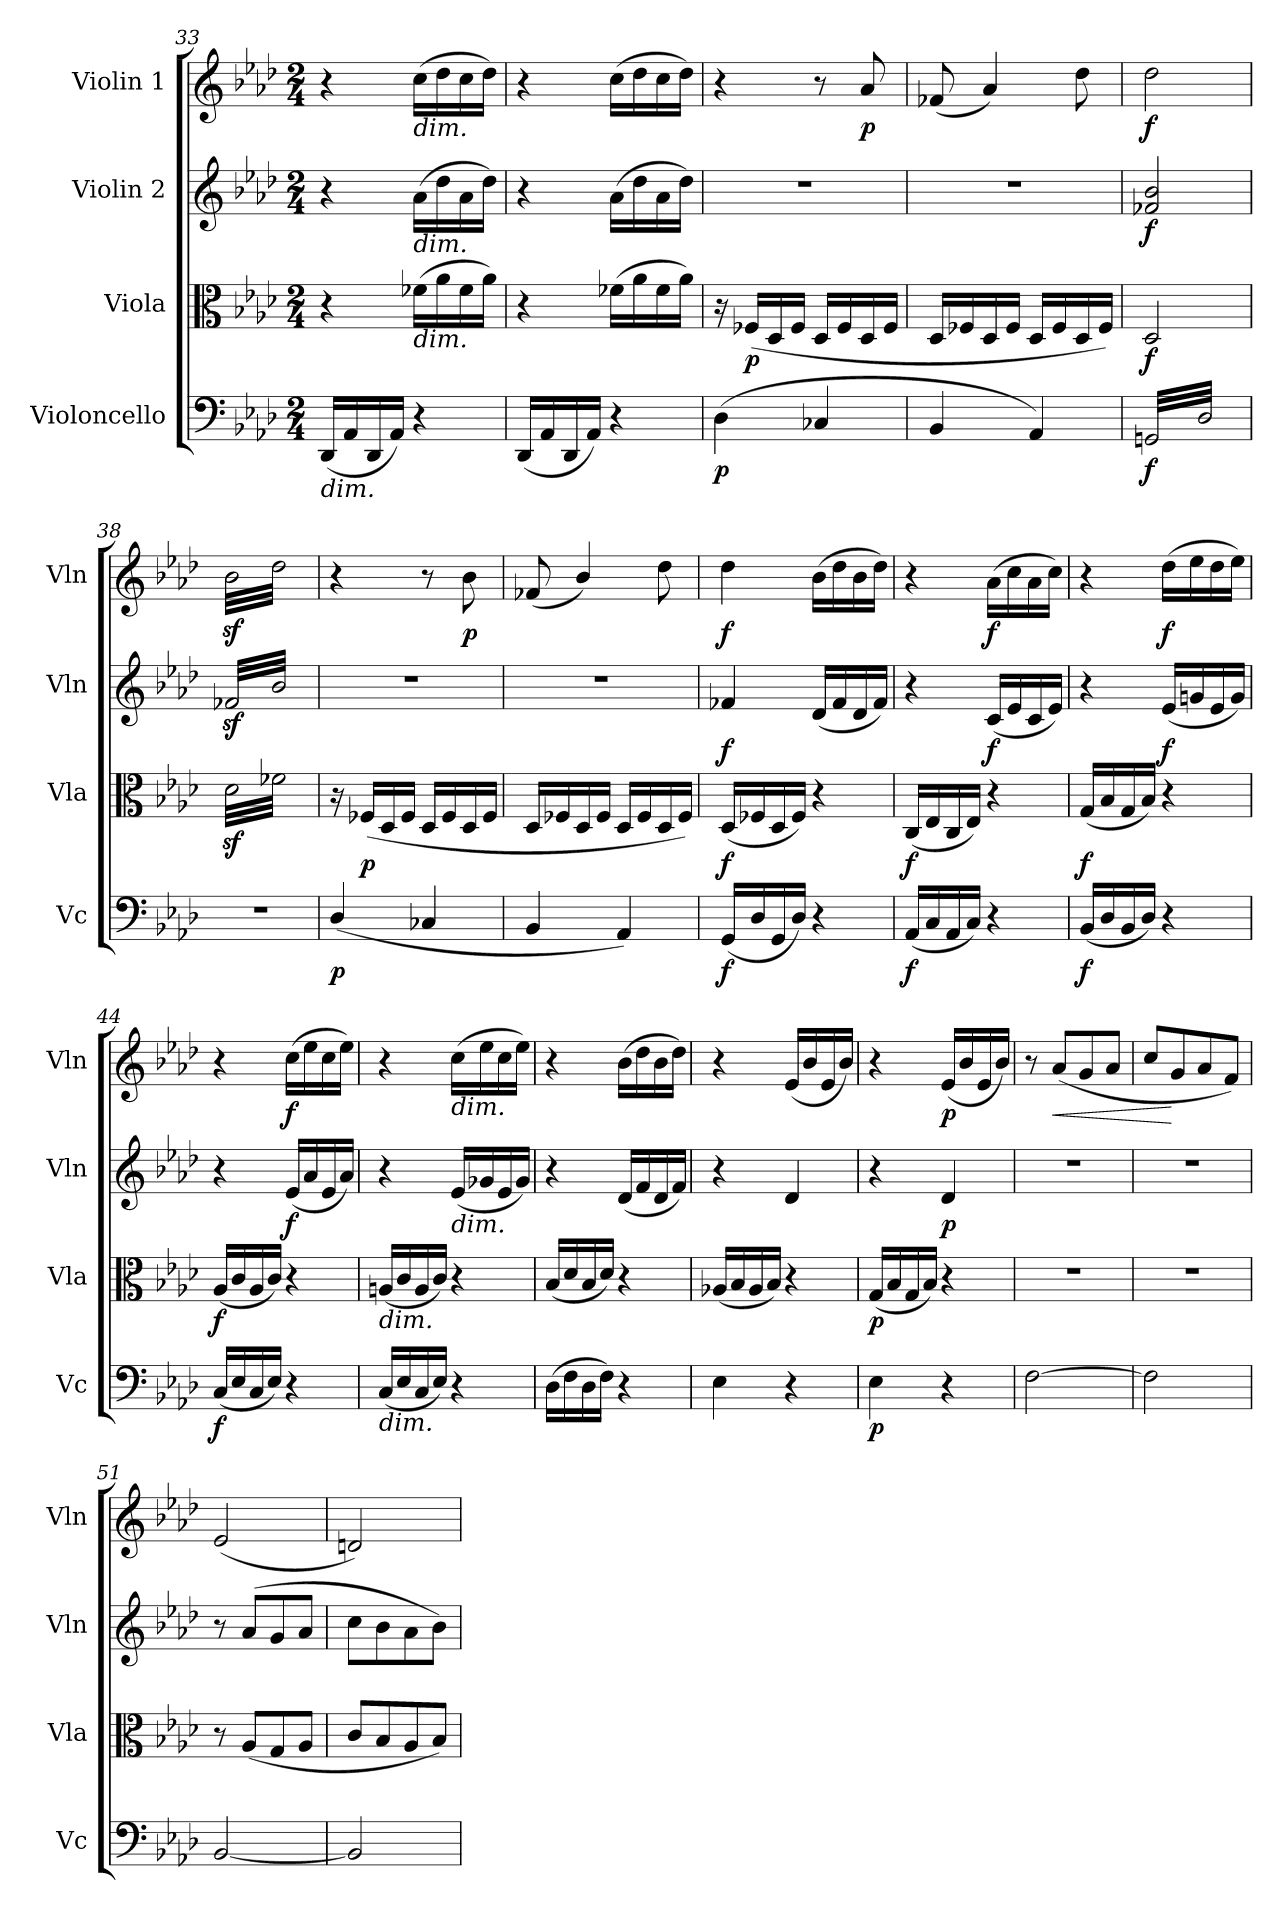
**kern	**dynam	**kern	**dynam	**kern	**dynam	**kern	**dynam
*part4	*part4	*part3	*part3	*part2	*part2	*part1	*part1
*staff4	*staff4	*staff3	*staff3	*staff2	*staff2	*staff1	*staff1
*I"Violoncello	*	*I"Viola	*	*I"Violin 2	*	*I"Violin 1	*
*I'Vc	*	*I'Vla	*	*I'Vln	*	*I'Vln	*
*clefF4	*	*clefC3	*	*clefG2	*	*clefG2	*
*k[b-e-a-d-]	*	*k[b-e-a-d-]	*	*k[b-e-a-d-]	*	*k[b-e-a-d-]	*
*M2/4	*	*M2/4	*	*M2/4	*	*M2/4	*
=33	=33	=33	=33	=33	=33	=33	=33
!LO:TX:b:i:t=dim.	!	!	!	!	!	!	!
(16DD-/LL	.	4r	.	4r	.	4r	.
16AA-/	.	.	.	.	.	.	.
16DD-/	.	.	.	.	.	.	.
16AA-/JJ)	.	.	.	.	.	.	.
!	!	!	!	!	!	!LO:TX:b:i:t=dim.	!
!	!	!	!	!LO:TX:b:i:t=dim.	!	!	!
!	!	!LO:TX:b:i:t=dim.	!	!	!	!	!
4r	.	(16f-X\LL	.	(16a-\LL	.	(16cc\LL	.
.	.	16a-\	.	16dd-\	.	16dd-\	.
.	.	16f-\	.	16a-\	.	16cc\	.
.	.	16a-\JJ)	.	16dd-\JJ)	.	16dd-\JJ)	.
=34	=34	=34	=34	=34	=34	=34	=34
(16DD-/LL	.	4r	.	4r	.	4r	.
16AA-/	.	.	.	.	.	.	.
16DD-/	.	.	.	.	.	.	.
16AA-/JJ)	.	.	.	.	.	.	.
4r	.	(16f-X\LL	.	(16a-\LL	.	(16cc\LL	.
.	.	16a-\	.	16dd-\	.	16dd-\	.
.	.	16f-\	.	16a-\	.	16cc\	.
.	.	16a-\JJ)	.	16dd-\JJ)	.	16dd-\JJ)	.
!!LO:LB:g=z
=35	=35	=35	=35	=35	=35	=35	=35
!	!LO:DY:b	!	!	!	!	!	!
(4D-\	p	16r	.	2r	.	4r	.
!	!	!	!LO:DY:b	!	!	!	!
.	.	(16F-X/LL	p	.	.	.	.
.	.	16D-/	.	.	.	.	.
.	.	16F-/JJ	.	.	.	.	.
4C-X/	.	16D-/LL	.	.	.	8r	.
.	.	16F-/	.	.	.	.	.
!	!	!	!	!	!	!	!LO:DY:b
.	.	16D-/	.	.	.	8a-/	p
.	.	16F-/JJ	.	.	.	.	.
!!LO:PB:g=z
=36	=36	=36	=36	=36	=36	=36	=36
4BB-/	.	16D-/LL	.	2r	.	(8f-X/	.
.	.	16F-X/	.	.	.	.	.
.	.	16D-/	.	.	.	4a-/)	.
.	.	16F-/JJ	.	.	.	.	.
4AA-/)	.	16D-/LL	.	.	.	.	.
.	.	16F-/	.	.	.	.	.
.	.	16D-/	.	.	.	8dd-\	.
.	.	16F-/JJ)	.	.	.	.	.
=37	=37	=37	=37	=37	=37	=37	=37
!	!LO:DY:b	!	!LO:DY:b	!	!LO:DY:b	!	!LO:DY:b
*tremolo	*	*	*	*	*	*	*
(<32GGn/LLL	f	2D-/	f	2f-X/ 2b-/	f	2dd-\	f
32D-/)	.	.	.	.	.	.	.
32GGn/	.	.	.	.	.	.	.
32D-/)	.	.	.	.	.	.	.
32GGn/	.	.	.	.	.	.	.
32D-/)	.	.	.	.	.	.	.
32GGn/	.	.	.	.	.	.	.
32D-/)	.	.	.	.	.	.	.
32GGn/	.	.	.	.	.	.	.
32D-/)	.	.	.	.	.	.	.
32GGn/	.	.	.	.	.	.	.
32D-/)	.	.	.	.	.	.	.
32GGn/	.	.	.	.	.	.	.
32D-/)	.	.	.	.	.	.	.
32GGn/	.	.	.	.	.	.	.
32D-/)JJJ	.	.	.	.	.	.	.
*Xtremolo	*	*	*	*	*	*	*
=38	=38	=38	=38	=38	=38	=38	=38
*	*	*tremolo	*	*	*	*	*
*	*	*	*	*tremolo	*	*	*
*	*	*	*	*	*	*tremolo	*
2r	.	(32d-z<\LLL	.	(32f-Xz</LLL	.	(32b-z<\LLL	.
.	.	32f-X\)	.	32b-/)	.	32dd-\)	.
.	.	32d-z<\	.	32f-Xz</	.	32b-z<\	.
.	.	32f-X\)	.	32b-/)	.	32dd-\)	.
.	.	32d-z<\	.	32f-Xz</	.	32b-z<\	.
.	.	32f-X\)	.	32b-/)	.	32dd-\)	.
.	.	32d-z<\	.	32f-Xz</	.	32b-z<\	.
.	.	32f-X\)	.	32b-/)	.	32dd-\)	.
.	.	32d-z<\	.	32f-Xz</	.	32b-z<\	.
.	.	32f-X\)	.	32b-/)	.	32dd-\)	.
.	.	32d-z<\	.	32f-Xz</	.	32b-z<\	.
.	.	32f-X\)	.	32b-/)	.	32dd-\)	.
.	.	32d-z<\	.	32f-Xz</	.	32b-z<\	.
.	.	32f-X\)	.	32b-/)	.	32dd-\)	.
.	.	32d-z<\	.	32f-Xz</	.	32b-z<\	.
.	.	32f-X\)JJJ	.	32b-/)JJJ	.	32dd-\)JJJ	.
*	*	*	*	*	*	*Xtremolo	*
*	*	*	*	*Xtremolo	*	*	*
*	*	*Xtremolo	*	*	*	*	*
=39	=39	=39	=39	=39	=39	=39	=39
!	!LO:DY:b	!	!	!	!	!	!
(4D-/	p	16r	.	2r	.	4r	.
.	.	.	.	.	.	.	.
!	!	!	!LO:DY:b	!	!	!	!
.	.	(16F-X/LL	p	.	.	.	.
.	.	.	.	.	.	.	.
.	.	16D-/	.	.	.	.	.
.	.	.	.	.	.	.	.
.	.	16F-/JJ	.	.	.	.	.
.	.	.	.	.	.	.	.
4C-X/	.	16D-/LL	.	.	.	8r	.
.	.	16F-/	.	.	.	.	.
!	!	!	!	!	!	!	!LO:DY:b
.	.	16D-/	.	.	.	8b-\	p
.	.	16F-/JJ	.	.	.	.	.
=40	=40	=40	=40	=40	=40	=40	=40
4BB-/	.	16D-/LL	.	2r	.	(8f-X/	.
.	.	16F-X/	.	.	.	.	.
.	.	16D-/	.	.	.	4b-/)	.
.	.	16F-/JJ	.	.	.	.	.
4AA-/)	.	16D-/LL	.	.	.	.	.
.	.	16F-/	.	.	.	.	.
.	.	16D-/	.	.	.	8dd-\	.
.	.	16F-/JJ)	.	.	.	.	.
=41	=41	=41	=41	=41	=41	=41	=41
!	!LO:DY:b	!	!LO:DY:b	!	!LO:DY:b	!	!LO:DY:b
(16GG/LL	f	(16D-/LL	f	4f-X/	f	4dd-\	f
16D-/	.	16F-X/	.	.	.	.	.
16GG/	.	16D-/	.	.	.	.	.
16D-/JJ)	.	16F-/JJ)	.	.	.	.	.
4r	.	4r	.	(16d-/LL	.	(16b-\LL	.
.	.	.	.	16f-/	.	16dd-\	.
.	.	.	.	16d-/	.	16b-\	.
.	.	.	.	16f-/JJ)	.	16dd-\JJ)	.
=42	=42	=42	=42	=42	=42	=42	=42
!	!LO:DY:b	!	!LO:DY:b	!	!	!	!
(16AA-/LL	f	(16C/LL	f	4r	.	4r	.
16C/	.	16E-/	.	.	.	.	.
16AA-/	.	16C/	.	.	.	.	.
16C/JJ)	.	16E-/JJ)	.	.	.	.	.
!	!	!	!	!	!LO:DY:b	!	!LO:DY:b
4r	.	4r	.	(16c/LL	f	(16a-\LL	f
.	.	.	.	16e-/	.	16cc\	.
.	.	.	.	16c/	.	16a-\	.
.	.	.	.	16e-/JJ)	.	16cc\JJ)	.
!!LO:LB:g=z
=43	=43	=43	=43	=43	=43	=43	=43
!	!LO:DY:b	!	!LO:DY:b	!	!	!	!
(16BB-/LL	f	(16G/LL	f	4r	.	4r	.
16D-/	.	16B-/	.	.	.	.	.
16BB-/	.	16G/	.	.	.	.	.
16D-/JJ)	.	16B-/JJ)	.	.	.	.	.
!	!	!	!	!	!LO:DY:b	!	!LO:DY:b
4r	.	4r	.	(16e-/LL	f	(16dd-\LL	f
.	.	.	.	16gn/	.	16ee-\	.
.	.	.	.	16e-/	.	16dd-\	.
.	.	.	.	16g/JJ)	.	16ee-\JJ)	.
=44	=44	=44	=44	=44	=44	=44	=44
!	!LO:DY:b	!	!LO:DY:b	!	!	!	!
(16C/LL	f	(16A-/LL	f	4r	.	4r	.
16E-/	.	16c/	.	.	.	.	.
16C/	.	16A-/	.	.	.	.	.
16E-/JJ)	.	16c/JJ)	.	.	.	.	.
!	!	!	!	!	!LO:DY:b	!	!LO:DY:b
4r	.	4r	.	(16e-/LL	f	(16cc\LL	f
.	.	.	.	16a-/	.	16ee-\	.
.	.	.	.	16e-/	.	16cc\	.
.	.	.	.	16a-/JJ)	.	16ee-\JJ)	.
!!LO:LB:g=z
=45	=45	=45	=45	=45	=45	=45	=45
!	!	!LO:TX:b:i:t=dim.	!	!	!	!	!
!LO:TX:b:i:t=dim.	!	!	!	!	!	!	!
(16C/LL	.	(16An/LL	.	4r	.	4r	.
16E-/	.	16c/	.	.	.	.	.
16C/	.	16A/	.	.	.	.	.
16E-/JJ)	.	16c/JJ)	.	.	.	.	.
!	!	!	!	!	!	!LO:TX:b:i:t=dim.	!
!	!	!	!	!LO:TX:b:i:t=dim.	!	!	!
4r	.	4r	.	(16e-/LL	.	(16cc\LL	.
.	.	.	.	16g-X/	.	16ee-\	.
.	.	.	.	16e-/	.	16cc\	.
.	.	.	.	16g-/JJ)	.	16ee-\JJ)	.
=46	=46	=46	=46	=46	=46	=46	=46
(16D-\LL	.	(16B-/LL	.	4r	.	4r	.
16F\	.	16d-/	.	.	.	.	.
16D-\	.	16B-/	.	.	.	.	.
16F\JJ)	.	16d-/JJ)	.	.	.	.	.
4r	.	4r	.	(16d-/LL	.	(16b-\LL	.
.	.	.	.	16f/	.	16dd-\	.
.	.	.	.	16d-/	.	16b-\	.
.	.	.	.	16f/JJ)	.	16dd-\JJ)	.
=47	=47	=47	=47	=47	=47	=47	=47
4E-\	.	(16A-X/LL	.	4r	.	4r	.
.	.	16B-/	.	.	.	.	.
.	.	16A-/	.	.	.	.	.
.	.	16B-/JJ)	.	.	.	.	.
4r	.	4r	.	4d-/	.	(16e-/LL	.
.	.	.	.	.	.	16b-/	.
.	.	.	.	.	.	16e-/	.
.	.	.	.	.	.	16b-/JJ)	.
=48	=48	=48	=48	=48	=48	=48	=48
!	!LO:DY:b	!	!LO:DY:b	!	!	!	!
4E-\	p	(16G/LL	p	4r	.	4r	.
.	.	16B-/	.	.	.	.	.
.	.	16G/	.	.	.	.	.
.	.	16B-/JJ)	.	.	.	.	.
!	!	!	!	!	!LO:DY:b	!	!LO:DY:b
4r	.	4r	.	4d-/	p	(16e-/LL	p
.	.	.	.	.	.	16b-/	.
.	.	.	.	.	.	16e-/	.
.	.	.	.	.	.	16b-/JJ)	.
=49	=49	=49	=49	=49	=49	=49	=49
[2F\	.	2r	.	2r	.	8r	.
!	!	!	!	!	!	!	!LO:HP:b
.	.	.	.	.	.	(8a-/L	<
.	.	.	.	.	.	8g/	.
.	.	.	.	.	.	8a-/J	.
=50	=50	=50	=50	=50	=50	=50	=50
2F\]	.	2r	.	2r	.	8cc/L	.
.	.	.	.	.	.	8g/	[
.	.	.	.	.	.	8a-/	.
.	.	.	.	.	.	8f/J)	.
=51	=51	=51	=51	=51	=51	=51	=51
*	*	*	*	*	*	*^	*
[2BB-/	.	8r	.	8r	.	(2e-/	8ryy	.
.	.	(8A-/L	.	(8a-/L	.	.	8ryy	.
.	.	8G/	.	8g/	.	.	4ryy	.
.	.	8A-/J	.	8a-/J	.	.	.	.
*	*	*	*	*	*	*v	*v	*
!!LO:LB:g=z
=52	=52	=52	=52	=52	=52	=52	=52
2BB-/]	.	8c/L	.	8cc\L	.	2dn/)	.
.	.	8B-/	.	8b-\	.	.	.
.	.	8A-/	.	8a-\	.	.	.
.	.	8B-/J)	.	8b-\J)	.	.	.
=	=	=	=	=	=	=	=
*-	*-	*-	*-	*-	*-	*-	*-
